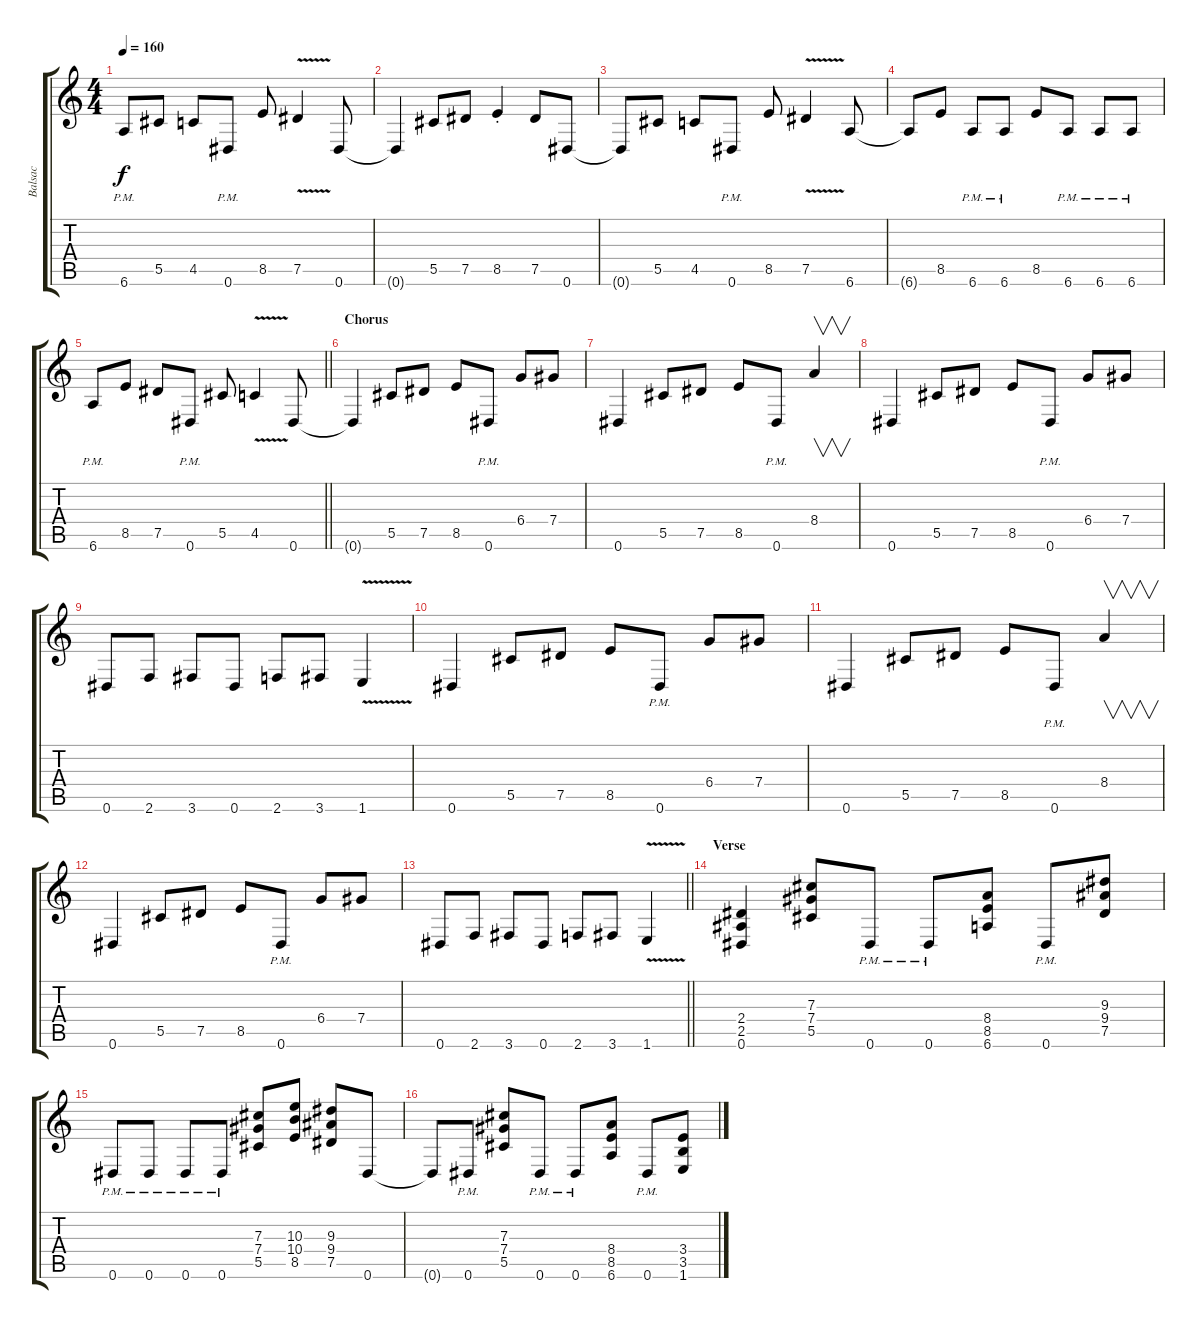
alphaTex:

\track ("Balsac" "Balsac") {instrument overdrivenguitar}
\staff {score tabs}
\tuning (Eb4 Bb3 Gb3 Db3 Ab2 Eb2) {hide}
\ts (4 4)
\tempo 160
\clef g2
\ks c
6.6{pm}.8{dy f} 5.5.8 4.5.8 0.6{pm}.8 8.5.8 7.5{v}.4 0.6.8 |
0.6{t}.4 5.5.8 7.5.8 8.5{st}.4 7.5.8 0.6.8 |
0.6{t}.8 5.5.8 4.5.8 0.6{pm}.8 8.5.8 7.5{v}.4 6.6.8 |
6.6{t}.8 8.5.8 6.6{pm}.8 6.6{pm}.8 8.5.8 6.6{pm}.8 6.6{pm}.8 6.6{pm}.8 |
\barLineRight lightlight
6.6{pm}.8 8.5.8 7.5.8 0.6{pm}.8 5.5.8 4.5{v}.4 0.6.8 |
\section ("" "Chorus")
0.6{t}.4 5.5.8 7.5.8 8.5.8 0.6{pm}.8 6.4.8 7.4.8 |
0.6.4 5.5.8 7.5.8 8.5.8 0.6{pm}.8 8.4.4{v} |
0.6.4 5.5.8 7.5.8 8.5.8 0.6{pm}.8 6.4.8 7.4.8 |
0.6.8 2.6.8 3.6.8 0.6.8 2.6.8 3.6.8 1.6{v}.4 |
0.6.4 5.5.8 7.5.8 8.5.8 0.6{pm}.8 6.4.8 7.4.8 |
0.6.4 5.5.8 7.5.8 8.5.8 0.6{pm}.8 8.4.4{v} |
0.6.4 5.5.8 7.5.8 8.5.8 0.6{pm}.8 6.4.8 7.4.8 |
\barLineRight lightlight
0.6.8 2.6.8 3.6.8 0.6.8 2.6.8 3.6.8 1.6{v}.4 |
\section ("" "Verse")
(2.4 2.5 0.6).4 (7.3 7.4 5.5).8 0.6{pm}.8 0.6{pm}.8 (8.4 8.5 6.6).8 0.6{pm}.8 (9.3 9.4 7.5).8 |
0.6{pm}.8 0.6{pm}.8 0.6{pm}.8 0.6{pm}.8 (7.3 7.4 5.5).8 (10.3 10.4 8.5).8 (9.3 9.4 7.5).8 0.6.8 |
0.6{t}.8 0.6{pm}.8 (7.3 7.4 5.5).8 0.6{pm}.8 0.6{pm}.8 (8.4 8.5 6.6).8 0.6{pm}.8 (3.4 3.5 1.6).8
